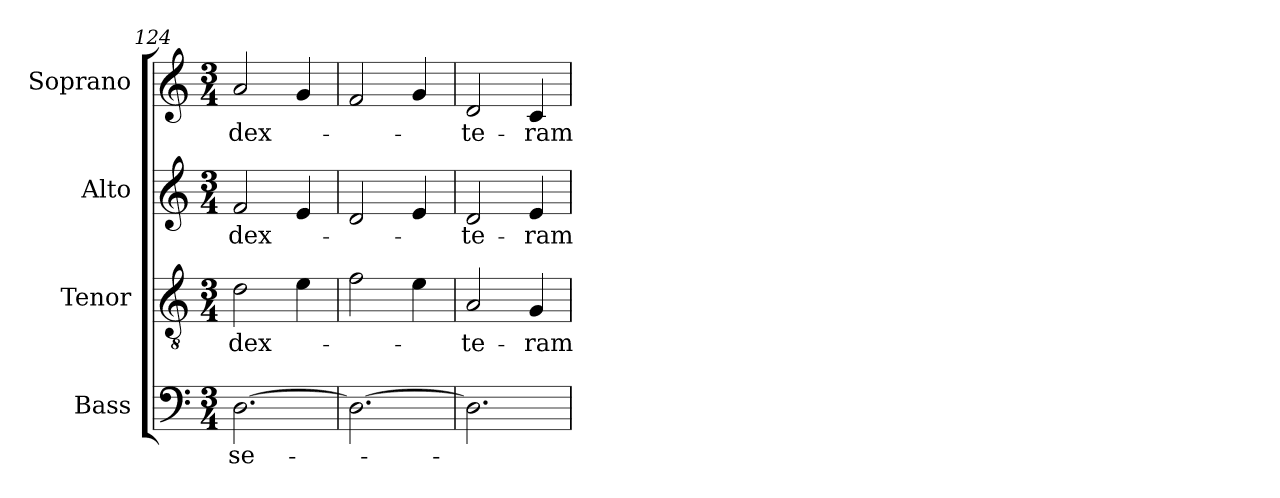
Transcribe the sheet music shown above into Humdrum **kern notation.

**kern	**text	**kern	**text	**kern	**text	**kern	**text
*part4	*part4	*part3	*part3	*part2	*part2	*part1	*part1
*staff4	*staff4	*staff3	*staff3	*staff2	*staff2	*staff1	*staff1
*I"Bass	*	*I"Tenor	*	*I"Alto	*	*I"Soprano	*
*clefF4	*	*clefGv2	*	*clefG2	*	*clefG2	*
*k[]	*	*k[]	*	*k[]	*	*k[]	*
*C:	*	*C:	*	*C:	*	*C:	*
*M3/4	*	*M3/4	*	*M3/4	*	*M3/4	*
=124	=124	=124	=124	=124	=124	=124	=124
[2.D\	-se-	2d\	dex-	2f/	dex-	2a/	dex-
.	.	4e\	.	4e/	.	4g/	.
=125	=125	=125	=125	=125	=125	=125	=125
2.D\_	.	2f\	.	2d/	.	2f/	.
.	.	4e\	.	4e/	.	4g/	.
=126	=126	=126	=126	=126	=126	=126	=126
2.D\]	.	2A/	-te-	2d/	-te-	2d/	-te-
.	.	4G/	-ram	4e/	-ram	4c/	-ram
=	=	=	=	=	=	=	=
*-	*-	*-	*-	*-	*-	*-	*-
